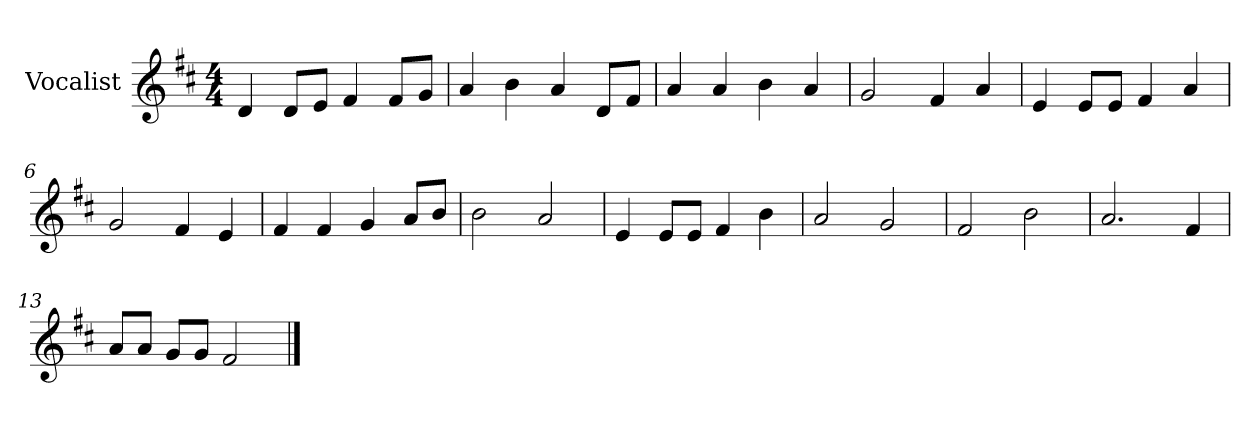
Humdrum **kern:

**kern
*part1
*staff1
*I"Vocalist
*k[f#c#]
*D:
*M4/4
=1
4d
8dL
8eJ
4f#
8f#L
8gJ
=2
4a
4b
4a
8dL
8f#J
=3
4a
4a
4b
4a
=4
2g
4f#
4a
=5
4e
8eL
8eJ
4f#
4a
=6
2g
4f#
4e
=7
4f#
4f#
4g
8aL
8bJ
=8
2b
2a
=9
4e
8eL
8eJ
4f#
4b
=10
2a
2g
=11
2f#
2b
=12
2.a
4f#
=13
8aL
8aJ
8gL
8gJ
2f#
==
*-
